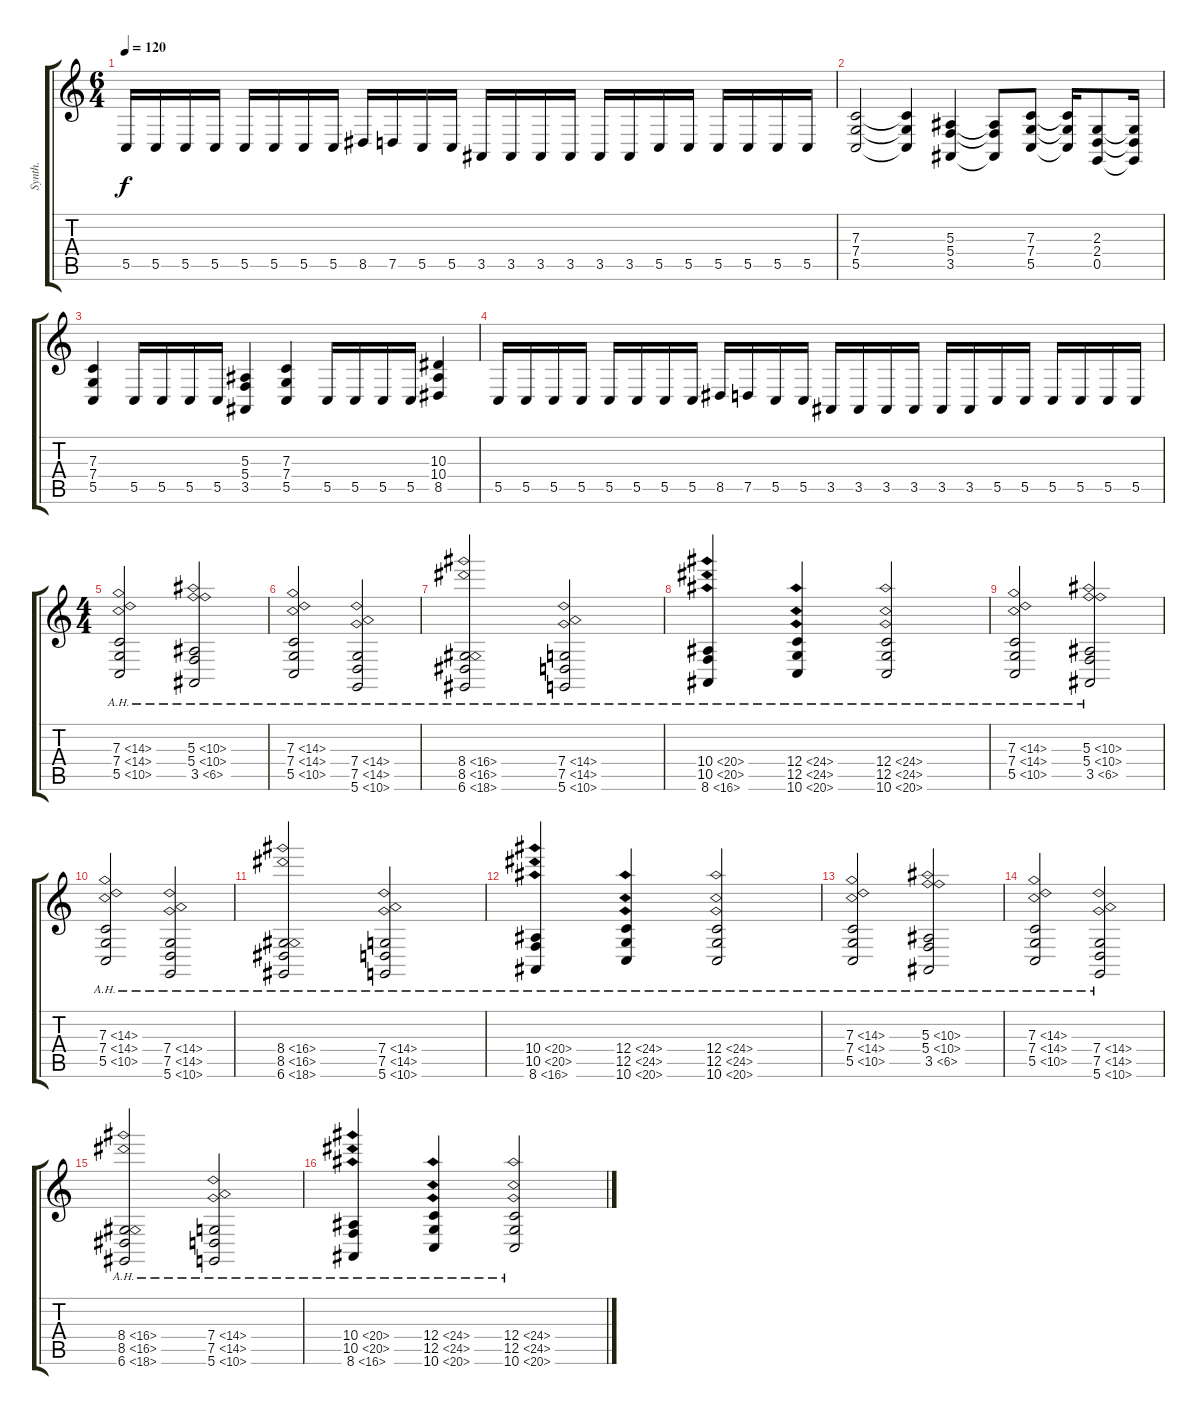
\track ("Synth." "Synth.") {instrument stringensemble1}
\staff {score tabs}
\tuning (D4 A3 F3 C3 G2 D2) {hide}
\ts (6 4)
\tempo 120
\clef g2
\ks c
5.5.16{dy f} 5.5.16 5.5.16 5.5.16 5.5.16 5.5.16 5.5.16 5.5.16 8.5.16 7.5.16 5.5.16 5.5.16 3.5.16 3.5.16 3.5.16 3.5.16 3.5.16 3.5.16 5.5.16 5.5.16 5.5.16 5.5.16 5.5.16 5.5.16 |
(7.3 7.4 5.5).2 (7.3{t} 7.4{t} 5.5{t}).4 (5.3 5.4 3.5).4 (5.3{t} 5.4{t} 3.5{t}).8 (7.3 7.4 5.5).8 (7.3{t} 7.4{t} 5.5{t}).16 (2.3 2.4 0.5).8 (2.3{t} 2.4{t} 0.5{t}).16 |
(7.3 7.4 5.5).4 5.5.16 5.5.16 5.5.16 5.5.16 (5.3 5.4 3.5).4 (7.3 7.4 5.5).4 5.5.16 5.5.16 5.5.16 5.5.16 (10.3 10.4 8.5).4 |
5.5.16 5.5.16 5.5.16 5.5.16 5.5.16 5.5.16 5.5.16 5.5.16 8.5.16 7.5.16 5.5.16 5.5.16 3.5.16 3.5.16 3.5.16 3.5.16 3.5.16 3.5.16 5.5.16 5.5.16 5.5.16 5.5.16 5.5.16 5.5.16 |
\ts (4 4)
(7.3{ah 7} 7.4{ah 7} 5.5{ah 5}).2 (5.3{ah 5} 5.4{ah 5} 3.5{ah 3}).2 |
(7.3{ah 7} 7.4{ah 7} 5.5{ah 5}).2 (7.4{ah 7} 7.5{ah 7} 5.6{ah 5}).2 |
(8.4{ah 8} 8.5{ah 8} 6.6{ah 12}).2 (7.4{ah 7} 7.5{ah 7} 5.6{ah 5}).2 |
(10.4{ah 10} 10.5{ah 10} 8.6{ah 8}).4 (12.4{ah 12} 12.5{ah 12} 10.6{ah 10}).4 (12.4{ah 12} 12.5{ah 12} 10.6{ah 10}).2 |
(7.3{ah 7} 7.4{ah 7} 5.5{ah 5}).2 (5.3{ah 5} 5.4{ah 5} 3.5{ah 3}).2 |
(7.3{ah 7} 7.4{ah 7} 5.5{ah 5}).2 (7.4{ah 7} 7.5{ah 7} 5.6{ah 5}).2 |
(8.4{ah 8} 8.5{ah 8} 6.6{ah 12}).2 (7.4{ah 7} 7.5{ah 7} 5.6{ah 5}).2 |
(10.4{ah 10} 10.5{ah 10} 8.6{ah 8}).4 (12.4{ah 12} 12.5{ah 12} 10.6{ah 10}).4 (12.4{ah 12} 12.5{ah 12} 10.6{ah 10}).2 |
(7.3{ah 7} 7.4{ah 7} 5.5{ah 5}).2 (5.3{ah 5} 5.4{ah 5} 3.5{ah 3}).2 |
(7.3{ah 7} 7.4{ah 7} 5.5{ah 5}).2 (7.4{ah 7} 7.5{ah 7} 5.6{ah 5}).2 |
(8.4{ah 8} 8.5{ah 8} 6.6{ah 12}).2 (7.4{ah 7} 7.5{ah 7} 5.6{ah 5}).2 |
(10.4{ah 10} 10.5{ah 10} 8.6{ah 8}).4 (12.4{ah 12} 12.5{ah 12} 10.6{ah 10}).4 (12.4{ah 12} 12.5{ah 12} 10.6{ah 10}).2
